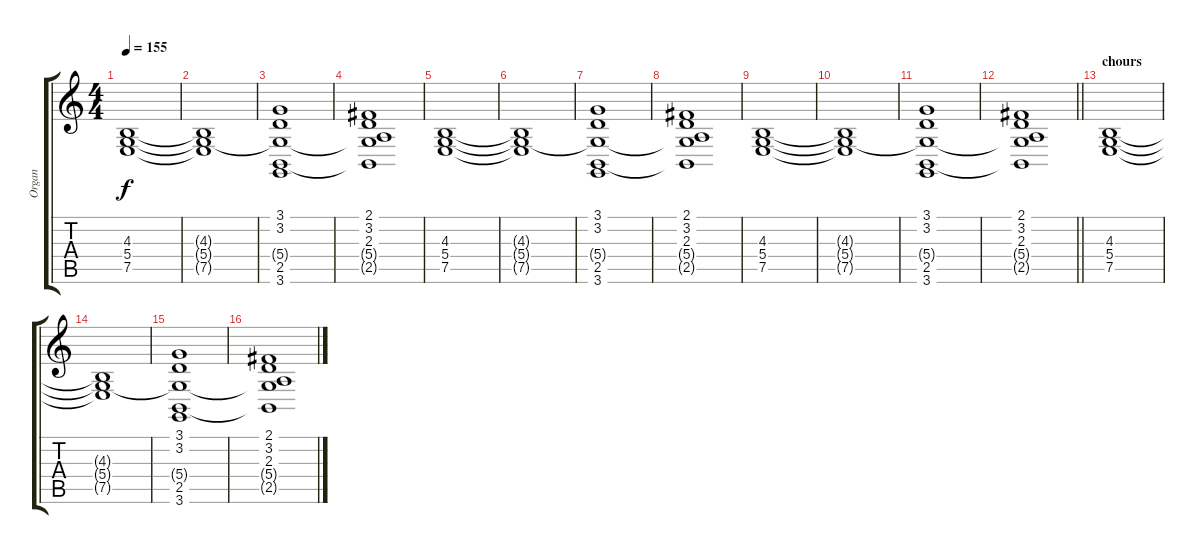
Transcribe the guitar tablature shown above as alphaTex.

\track ("Organ" "Organ") {instrument drawbarorgan}
\staff {score tabs}
\tuning (E4 B3 G3 D3 A2 E2) {hide}
\ts (4 4)
\tempo 155
\clef g2
\ks c
(4.3 5.4 7.5).1{dy f} |
(4.3{t} 5.4{t} 7.5{t}).1 |
(3.1 3.2 5.4{t} 2.5 3.6).1 |
(2.1 3.2 2.3 5.4{t} 2.5{t}).1 |
(4.3 5.4 7.5).1 |
(4.3{t} 5.4{t} 7.5{t}).1 |
(3.1 3.2 5.4{t} 2.5 3.6).1 |
(2.1 3.2 2.3 5.4{t} 2.5{t}).1 |
(4.3 5.4 7.5).1 |
(4.3{t} 5.4{t} 7.5{t}).1 |
(3.1 3.2 5.4{t} 2.5 3.6).1 |
\barLineRight lightlight
(2.1 3.2 2.3 5.4{t} 2.5{t}).1 |
\section ("" "chours")
(4.3 5.4 7.5).1 |
(4.3{t} 5.4{t} 7.5{t}).1 |
(3.1 3.2 5.4{t} 2.5 3.6).1 |
(2.1 3.2 2.3 5.4{t} 2.5{t}).1
